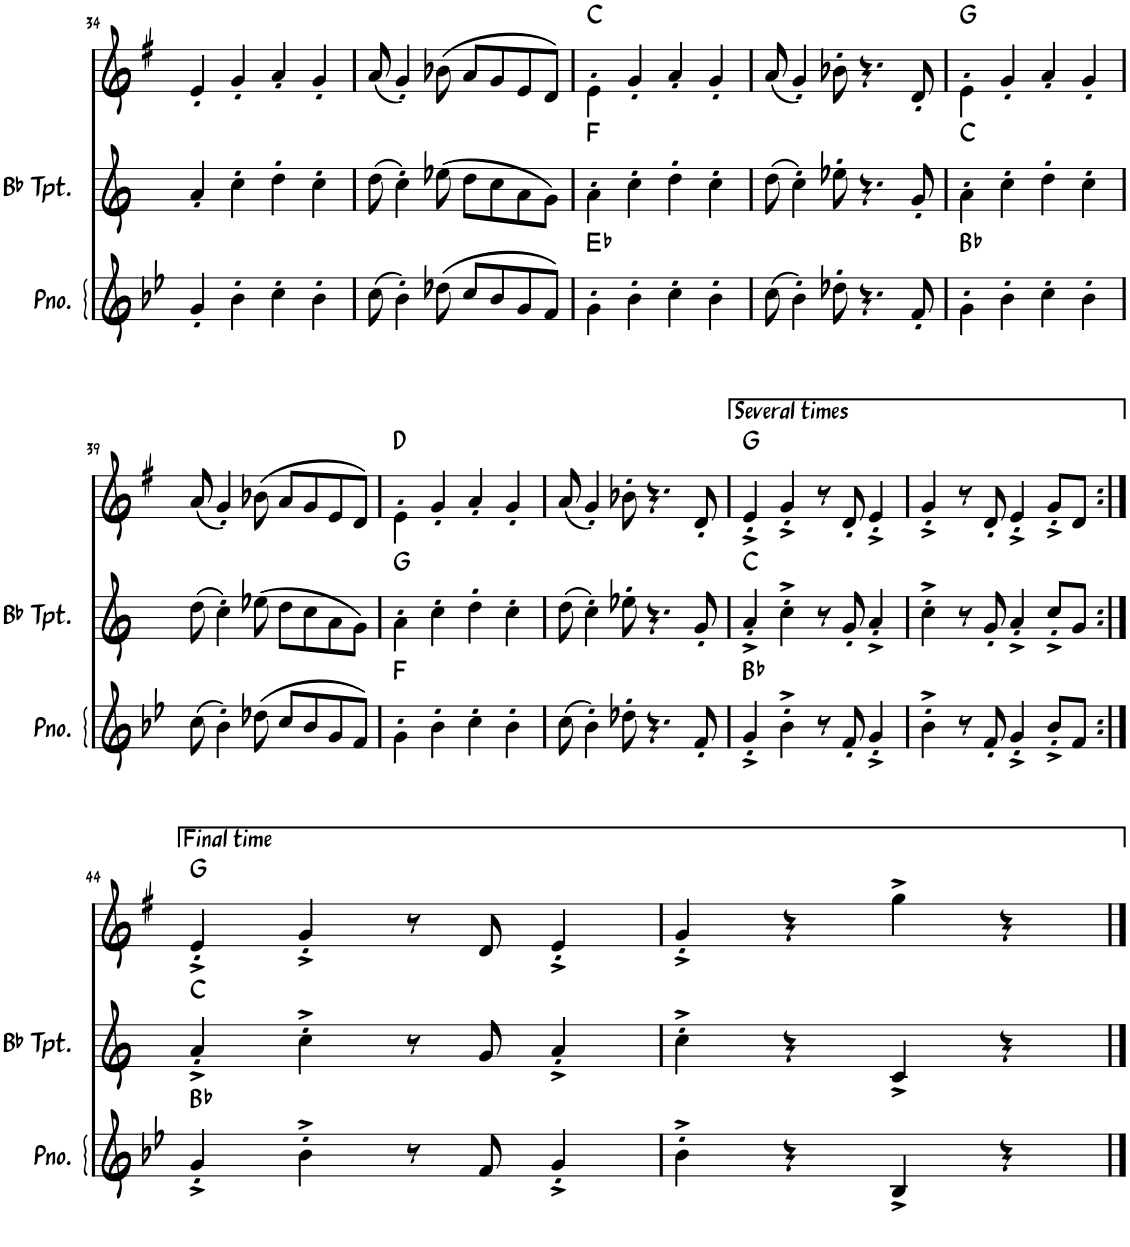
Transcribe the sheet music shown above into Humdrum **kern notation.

**kern	**harte	**kern	**harte	**kern	**harte
*part3	*part3	*part2	*part2	*part1	*part1
*staff3	*	*staff2	*	*staff1	*
*I"Piano	*	*I"Bb Trumpet	*	*I"Alto Sax	*
*I'Pno.	*	*I'Bb Tpt.	*	*I'Sax	*
!!LO:PB:g=z
*clefG2	*	*clefG2	*	*clefG2	*
*	*	*Trd1c2	*	*Trd5c9	*
*k[b-e-]	*	*k[]	*	*k[f#]	*
*M4/4	*	*M4/4	*	*M4/4	*
=34	=34	=34	=34	=34	=34
4g'/	.	4a'/	.	4e'/	.
4b-'\	.	4cc'\	.	4g'/	.
4cc'\	.	4dd'\	.	4a'/	.
4b-'\	.	4cc'\	.	4g'/	.
=35	=35	=35	=35	=35	=35
(8cc\	.	(8dd\	.	(8a/	.
4b-'\)	.	4cc'\)	.	4g'/)	.
(8dd-X\	.	(8ee-X\	.	(8b-X\	.
8cc/L	.	8dd\L	.	8a/L	.
8b-/	.	8cc\	.	8g/	.
8g/	.	8a\	.	8e/	.
8f/J)	.	8g\J)	.	8d/J)	.
=36	=36	=36	=36	=36	=36
4g'\	Eb:maj	4a'\	F:maj	4e'\	C:maj
4b-'\	.	4cc'\	.	4g'/	.
4cc'\	.	4dd'\	.	4a'/	.
4b-'\	.	4cc'\	.	4g'/	.
=37	=37	=37	=37	=37	=37
(8cc\	.	(8dd\	.	(8a/	.
4b-'\)	.	4cc'\)	.	4g'/)	.
8dd-X'\	.	8ee-X'\	.	8b-X'\	.
4.r	.	4.r	.	4.r	.
8f'/	.	8g'/	.	8d'/	.
=38	=38	=38	=38	=38	=38
4g'\	Bb:maj	4a'\	C:maj	4e'\	G:maj
4b-'\	.	4cc'\	.	4g'/	.
4cc'\	.	4dd'\	.	4a'/	.
4b-'\	.	4cc'\	.	4g'/	.
!!LO:LB:g=z
=39	=39	=39	=39	=39	=39
(8cc\	.	(8dd\	.	(8a/	.
4b-'\)	.	4cc'\)	.	4g'/)	.
(8dd-X\	.	(8ee-X\	.	(8b-X\	.
8cc/L	.	8dd\L	.	8a/L	.
8b-/	.	8cc\	.	8g/	.
8g/	.	8a\	.	8e/	.
8f/J)	.	8g\J)	.	8d/J)	.
=40	=40	=40	=40	=40	=40
4g'\	F:maj	4a'\	G:maj	4e'\	D:maj
4b-'\	.	4cc'\	.	4g'/	.
4cc'\	.	4dd'\	.	4a'/	.
4b-'\	.	4cc'\	.	4g'/	.
=41	=41	=41	=41	=41	=41
(8cc\	.	(8dd\	.	(8a/	.
4b-'\)	.	4cc'\)	.	4g'/)	.
8dd-X'\	.	8ee-X'\	.	8b-X'\	.
4.r	.	4.r	.	4.r	.
8f'/	.	8g'/	.	8d'/	.
=42	=42	=42	=42	=42	=42
4g'^/	Bb:maj	4a'^/	C:maj	4e'^/	G:maj
4b-'^\	.	4cc'^\	.	4g'^/	.
8r	.	8r	.	8r	.
8f'/	.	8g'/	.	8d'/	.
4g'^/	.	4a'^/	.	4e'^/	.
=43	=43	=43	=43	=43	=43
4b-'^\	.	4cc'^\	.	4g'^/	.
8r	.	8r	.	8r	.
8f'/	.	8g'/	.	8d'/	.
4g'^/	.	4a'^/	.	4e'^/	.
8b-'^/L	.	8cc'^/L	.	8g'^/L	.
8f/J	.	8g/J	.	8d/J	.
!!LO:LB:g=z
=44:|!	=44:|!	=44:|!	=44:|!	=44:|!	=44:|!
4g'^/	Bb:maj	4a'^/	C:maj	4e'^/	G:maj
4b-'^\	.	4cc'^\	.	4g'^/	.
8r	.	8r	.	8r	.
8f/	.	8g/	.	8d/	.
4g'^/	.	4a'^/	.	4e'^/	.
=45	=45	=45	=45	=45	=45
4b-'^\	.	4cc'^\	.	4g'^/	.
4r	.	4r	.	4r	.
4B-^/	.	4c^/	.	4gg^\	.
4r	.	4r	.	4r	.
==	==	==	==	==	==
*-	*-	*-	*-	*-	*-
